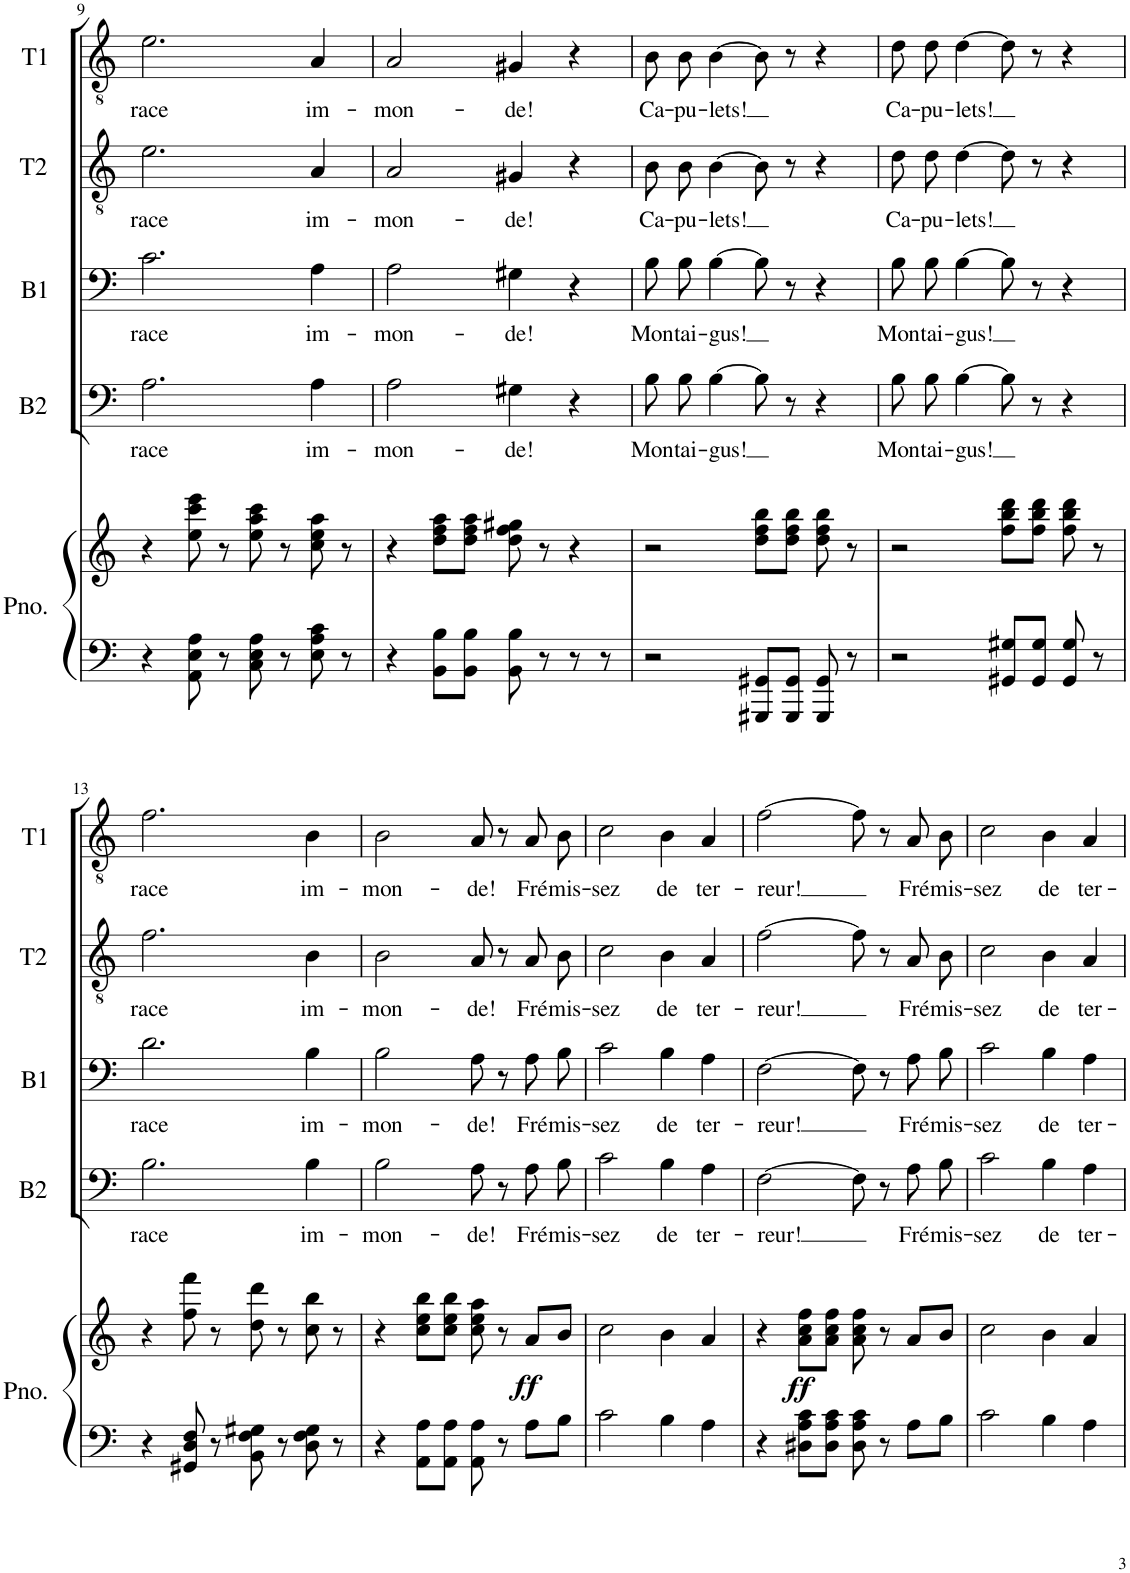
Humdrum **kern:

**kern	**kern	**dynam	**kern	**text	**kern	**text	**kern	**text	**kern	**text
*part5	*part5	*part5	*part4	*part4	*part3	*part3	*part2	*part2	*part1	*part1
*staff6	*staff5	*staff5/6	*staff4	*staff4	*staff3	*staff3	*staff2	*staff2	*staff1	*staff1
*I"Piano	*	*	*I"Basse 2	*	*I"Basse 1	*	*I"Tenor 2	*	*I"Tenor 1	*
*I'Pno.	*	*	*I'B2	*	*I'B1	*	*I'T2	*	*I'T1	*
!!LO:PB:g=z
*clefF4	*clefG2	*	*clefF4	*	*clefF4	*	*clefGv2	*	*clefGv2	*
*k[]	*k[]	*	*k[]	*	*k[]	*	*k[]	*	*k[]	*
*M4/4	*M4/4	*	*M4/4	*	*M4/4	*	*M4/4	*	*M4/4	*
=9	=9	=9	=9	=9	=9	=9	=9	=9	=9	=9
!	!	!	!	!LO:LY:b	!	!LO:LY:b	!	!LO:LY:b	!	!LO:LY:b
4r	4r	.	2.A\	race	2.c\	race	2.e\	race	2.e\	race
8AA\ 8E\ 8A\	8ee\ 8ccc\ 8eee\	.	.	.	.	.	.	.	.	.
8r	8r	.	.	.	.	.	.	.	.	.
8C\ 8E\ 8A\	8ee\ 8aa\ 8ccc\	.	.	.	.	.	.	.	.	.
8r	8r	.	.	.	.	.	.	.	.	.
!	!	!	!	!LO:LY:b	!	!LO:LY:b	!	!LO:LY:b	!	!LO:LY:b
8E\ 8A\ 8c\	8cc\ 8ee\ 8aa\	.	4A\	im-	4A\	im-	4A/	im-	4A/	im-
8r	8r	.	.	.	.	.	.	.	.	.
=10	=10	=10	=10	=10	=10	=10	=10	=10	=10	=10
!	!	!	!	!LO:LY:b	!	!LO:LY:b	!	!LO:LY:b	!	!LO:LY:b
4r	4r	.	2A\	-mon-	2A\	-mon-	2A/	-mon-	2A/	-mon-
8BB\ 8B\L	8dd\ 8ff\ 8aa\L	.	.	.	.	.	.	.	.	.
8BB\ 8B\J	8dd\ 8ff\ 8aa\J	.	.	.	.	.	.	.	.	.
!	!	!	!	!LO:LY:b	!	!LO:LY:b	!	!LO:LY:b	!	!LO:LY:b
8BB\ 8B\	8dd\ 8ff\ 8gg#X\	.	4G#X\	-de!	4G#X\	-de!	4G#X/	-de!	4G#X/	-de!
8r	8r	.	.	.	.	.	.	.	.	.
8r	4r	.	4r	.	4r	.	4r	.	4r	.
8r	.	.	.	.	.	.	.	.	.	.
=11	=11	=11	=11	=11	=11	=11	=11	=11	=11	=11
!	!	!	!	!LO:LY:b	!	!LO:LY:b	!	!LO:LY:b	!	!LO:LY:b
2r	2r	.	8B\L	Mon-	8B\L	Mon-	8B\L	Ca-	8B\L	Ca-
!	!	!	!	!LO:LY:b	!	!LO:LY:b	!	!LO:LY:b	!	!LO:LY:b
.	.	.	8B\J	-tai-	8B\J	-tai-	8B\J	-pu-	8B\J	-pu-
!	!	!	!	!LO:LY:b	!	!LO:LY:b	!	!LO:LY:b	!	!LO:LY:b
.	.	.	[4B\	-gus!	[4B\	-gus!	[4B\	-lets!	[4B\	-lets!
8GGG#X/ 8GG#X/L	8dd\ 8ff\ 8bb\L	.	8B\]	.	8B\]	.	8B\]	.	8B\]	.
8GGG#/ 8GG#/J	8dd\ 8ff\ 8bb\J	.	8r	.	8r	.	8r	.	8r	.
8GGG#/ 8GG#/	8dd\ 8ff\ 8bb\	.	4r	.	4r	.	4r	.	4r	.
8r	8r	.	.	.	.	.	.	.	.	.
=12	=12	=12	=12	=12	=12	=12	=12	=12	=12	=12
!	!	!	!	!LO:LY:b	!	!LO:LY:b	!	!LO:LY:b	!	!LO:LY:b
2r	2r	.	8B\L	Mon-	8B\L	Mon-	8d\L	Ca-	8d\L	Ca-
!	!	!	!	!LO:LY:b	!	!LO:LY:b	!	!LO:LY:b	!	!LO:LY:b
.	.	.	8B\J	-tai-	8B\J	-tai-	8d\J	-pu-	8d\J	-pu-
!	!	!	!	!LO:LY:b	!	!LO:LY:b	!	!LO:LY:b	!	!LO:LY:b
.	.	.	[4B\	-gus!	[4B\	-gus!	[4d\	-lets!	[4d\	-lets!
8GG#X/ 8G#X/L	8ff\ 8bb\ 8ddd\L	.	8B\]	.	8B\]	.	8d\]	.	8d\]	.
8GG#/ 8G#/J	8ff\ 8bb\ 8ddd\J	.	8r	.	8r	.	8r	.	8r	.
8GG#/ 8G#/	8ff\ 8bb\ 8ddd\	.	4r	.	4r	.	4r	.	4r	.
8r	8r	.	.	.	.	.	.	.	.	.
!!LO:LB:g=z
=13	=13	=13	=13	=13	=13	=13	=13	=13	=13	=13
!	!	!	!	!LO:LY:b	!	!LO:LY:b	!	!LO:LY:b	!	!LO:LY:b
4r	4r	.	2.B\	race	2.d\	race	2.f\	race	2.f\	race
8GG#X/ 8D/ 8F/	8ff\ 8fff\	.	.	.	.	.	.	.	.	.
8r	8r	.	.	.	.	.	.	.	.	.
8BB\ 8F\ 8G#X\	8dd\ 8ddd\	.	.	.	.	.	.	.	.	.
8r	8r	.	.	.	.	.	.	.	.	.
!	!	!	!	!LO:LY:b	!	!LO:LY:b	!	!LO:LY:b	!	!LO:LY:b
8D\ 8F\ 8G#\	8cc\ 8bb\	.	4B\	im-	4B\	im-	4B\	im-	4B\	im-
8r	8r	.	.	.	.	.	.	.	.	.
=14	=14	=14	=14	=14	=14	=14	=14	=14	=14	=14
!	!	!	!	!LO:LY:b	!	!LO:LY:b	!	!LO:LY:b	!	!LO:LY:b
4r	4r	.	2B\	-mon-	2B\	-mon-	2B\	-mon-	2B\	-mon-
8AA\ 8A\L	8cc\ 8ee\ 8bb\L	.	.	.	.	.	.	.	.	.
8AA\ 8A\J	8cc\ 8ee\ 8bb\J	.	.	.	.	.	.	.	.	.
!	!	!	!	!LO:LY:b	!	!LO:LY:b	!	!LO:LY:b	!	!LO:LY:b
8AA\ 8A\	8cc\ 8ee\ 8aa\	.	8A\	-de!	8A\	-de!	8A/	-de!	8A/	-de!
8r	8r	.	8r	.	8r	.	8r	.	8r	.
!	!	!LO:DY:b	!	!LO:LY:b	!	!LO:LY:b	!	!LO:LY:b	!	!LO:LY:b
8A\L	8a/L	ff	8A\L	Fré-	8A\L	Fré-	8A/L	Fré-	8A/L	Fré-
!	!	!	!	!LO:LY:b	!	!LO:LY:b	!	!LO:LY:b	!	!LO:LY:b
8B\J	8b/J	.	8B\J	-mis-	8B\J	-mis-	8B/J	-mis-	8B/J	-mis-
=15	=15	=15	=15	=15	=15	=15	=15	=15	=15	=15
!	!	!	!	!LO:LY:b	!	!LO:LY:b	!	!LO:LY:b	!	!LO:LY:b
2c\	2cc\	.	2c\	-sez	2c\	-sez	2c\	-sez	2c\	-sez
!	!	!	!	!LO:LY:b	!	!LO:LY:b	!	!LO:LY:b	!	!LO:LY:b
4B\	4b\	.	4B\	de	4B\	de	4B\	de	4B\	de
!	!	!	!	!LO:LY:b	!	!LO:LY:b	!	!LO:LY:b	!	!LO:LY:b
4A\	4a/	.	4A\	ter-	4A\	ter-	4A/	ter-	4A/	ter-
=16	=16	=16	=16	=16	=16	=16	=16	=16	=16	=16
!	!	!	!	!LO:LY:b	!	!LO:LY:b	!	!LO:LY:b	!	!LO:LY:b
4r	4r	.	[2F\	-reur!	[2F\	-reur!	[2f\	-reur!	[2f\	-reur!
!	!	!LO:DY:b	!	!	!	!	!	!	!	!
8D#X\ 8A\ 8c\L	8a\ 8cc\ 8ff\L	ff	.	.	.	.	.	.	.	.
8D#\ 8A\ 8c\J	8a\ 8cc\ 8ff\J	.	.	.	.	.	.	.	.	.
8D#\ 8A\ 8c\	8a\ 8cc\ 8ff\	.	8F\]	.	8F\]	.	8f\]	.	8f\]	.
8r	8r	.	8r	.	8r	.	8r	.	8r	.
!	!	!	!	!LO:LY:b	!	!LO:LY:b	!	!LO:LY:b	!	!LO:LY:b
8A\L	8a/L	.	8A\L	Fré-	8A\L	Fré-	8A/L	Fré-	8A/L	Fré-
!	!	!	!	!LO:LY:b	!	!LO:LY:b	!	!LO:LY:b	!	!LO:LY:b
8B\J	8b/J	.	8B\J	-mis-	8B\J	-mis-	8B/J	-mis-	8B/J	-mis-
=17	=17	=17	=17	=17	=17	=17	=17	=17	=17	=17
!	!	!	!	!LO:LY:b	!	!LO:LY:b	!	!LO:LY:b	!	!LO:LY:b
2c\	2cc\	.	2c\	-sez	2c\	-sez	2c\	-sez	2c\	-sez
!	!	!	!	!LO:LY:b	!	!LO:LY:b	!	!LO:LY:b	!	!LO:LY:b
4B\	4b\	.	4B\	de	4B\	de	4B\	de	4B\	de
!	!	!	!	!LO:LY:b	!	!LO:LY:b	!	!LO:LY:b	!	!LO:LY:b
4A\	4a/	.	4A\	ter-	4A\	ter-	4A/	ter-	4A/	ter-
=	=	=	=	=	=	=	=	=	=	=
*-	*-	*-	*-	*-	*-	*-	*-	*-	*-	*-
